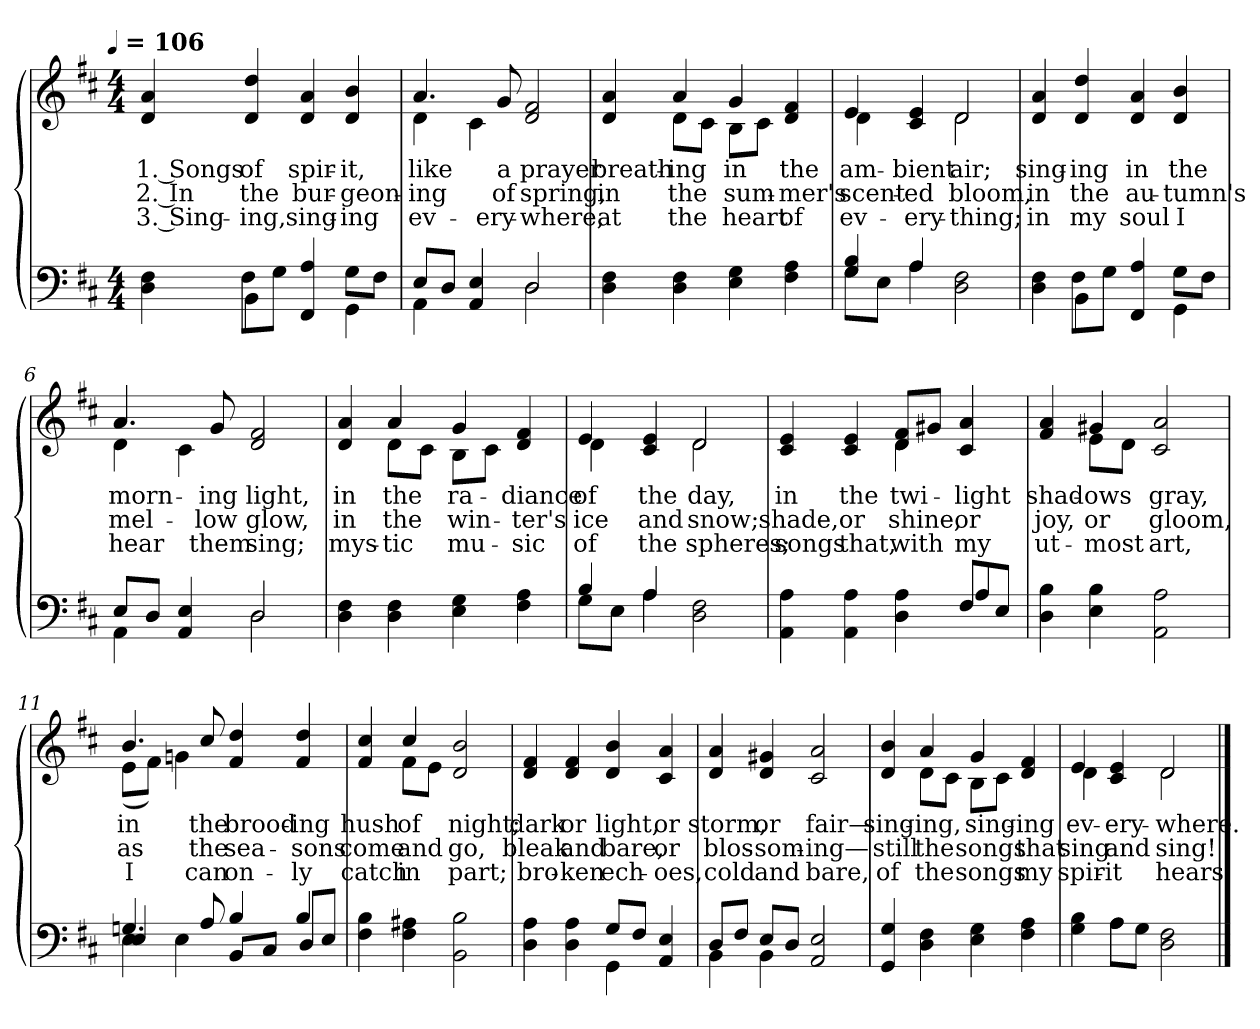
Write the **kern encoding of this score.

**kern	**kern	**text	**text	**text
*part1	*part1	*part1	*part1	*part1
*staff2	*staff1	*staff1	*staff1	*staff1
*clefF4	*clefG2	*	*	*
*k[f#c#]	*k[f#c#]	*	*	*
!!LO:TX:omd:t=[quarter] = 106
*M4/4	*M4/4	*	*	*
*MM106	*MM106	*	*	*
=1	=1	=1	=1	=1
*^	*	*	*	*
4D\ 4F#\	4ryy	4d/ 4a/	1. Songs	2. In	3. Sing-
4BB\	8F#L	4d/ 4dd/	of	the	-ing,
.	8GJ	.	.	.	.
4FF# 4A	4ryy	4d/ 4a/	spir-	bur-	sing-
4GG\	8GL	4d/ 4b/	-it,	-geon-	-ing
.	8F#J	.	.	.	.
=2	=2	=2	=2	=2	=2
*	*	*^	*	*	*
8EL	4AA\	4.a/	4d\	like	-ing	ev-
8DJ	.	.	.	.	.	.
4AA/ 4E/	4ryy	.	4c#\	.	.	.
.	.	8g/	.	a	of	-ery-
2D/	2D\	2d/ 2f#/	2ryy	prayer	spring,	-where,
*v	*v	*	*	*	*	*
=3	=3	=3	=3	=3	=3
4D\ 4F#\	4d/ 4a/	4ryy	breath-	in	at
4D\ 4F#\	4a/	8dL	-ing	the	the
.	.	8c#J	.	.	.
4E\ 4G\	4g/	8BL	in	sum-	heart
.	.	8c#J	.	.	.
4F#\ 4A\	4d/ 4f#/	4ryy	the	-mer's	of
!!LO:LB:g=z	!!
=4	=4	=4	=4	=4	=4
*^	*	*	*	*	*
4G/ 4B/	8GL	4e	4d	am-	scent-	ev-
.	8EJ	.	.	.	.	.
4A/	4A\	4c#/ 4e/	4ryy	-bient	-ed	-ery-
2D 2F#	2ryy	2d/	2d\	air;	bloom,	-thing;
*	*	*v	*v	*	*	*
=5	=5	=5	=5	=5	=5
4D\ 4F#\	4ryy	4d/ 4a/	sing-	in	in
4BB\	8F#L	4d/ 4dd/	-ing	the	my
.	8GJ	.	.	.	.
4FF# 4A	4ryy	4d/ 4a/	in	au-	soul
4GG\	8GL	4d/ 4b/	the	-tumn's	I
.	8F#J	.	.	.	.
=6	=6	=6	=6	=6	=6
*	*	*^	*	*	*
8EL	4AA\	4.a/	4d\	morn-	mel-	hear
8DJ	.	.	.	.	.	.
4AA/ 4E/	4ryy	.	4c#\	.	.	.
.	.	8g/	.	-ing	-low	them
2D/	2D\	2d/ 2f#/	2ryy	light,	glow,	sing;
*v	*v	*	*	*	*	*
!!LO:LB:g=z	!!
=7	=7	=7	=7	=7	=7
4D\ 4F#\	4d/ 4a/	4ryy	in	in	mys-
4D\ 4F#\	4a/	8dL	the	the	-tic
.	.	8c#J	.	.	.
4E\ 4G\	4g/	8BL	ra-	win-	mu-
.	.	8c#J	.	.	.
4F#\ 4A\	4d/ 4f#/	4ryy	-diance	-ter's	-sic
=8	=8	=8	=8	=8	=8
*^	*	*	*	*	*
4B/	8GL	4e	4d	of	ice	of
.	8EJ	.	.	.	.	.
4A/	4A\	4c#/ 4e/	4ryy	the	and	the
2D 2F#	2ryy	2d/	2d\	day,	snow;	spheres;
=9	=9	=9	=9	=9	=9	=9
4AA\ 4A\	2ryy	4c#/ 4e/	2ryy	in	shade,	songs
4AA\ 4A\	.	4c#/ 4e/	.	the	or	that,
4D\ 4A\	4ryy	8d 8f#L	4d\	twi-	shine,	with
.	.	8g#XJ	.	.	.	.
8F#L	4A/	4c#/ 4a/	4ryy	-light	or	my
8EJ	.	.	.	.	.	.
*v	*v	*	*	*	*	*
!!LO:PB:g=z	!!
=10	=10	=10	=10	=10	=10
4D\ 4B\	4f#/ 4a/	4ryy	shad-	joy,	ut-
4E\ 4B\	4g#X/	8eL	-ows	or	-most
.	.	8dJ	.	.	.
2AA\ 2A\	2c#/ 2a/	2ryy	gray,	gloom,	art,
=11	=11	=11	=11	=11	=11
*^	*	*	*	*	*
*	*^	*	*	*	*	*
4.Gn/	4E/	4E\	4.b/	(<8eL	in	as	I
.	.	.	.	8f#J)	.	.	.
.	4ryy	4E\	.	4gn\	.	.	.
8A/	.	.	8cc#/	.	the	the	can
4B/	2ryy	8BBL	4f#/ 4dd/	2ryy	brood-	sea-	on-
.	.	8C#J	.	.	.	.	.
4B/	.	8DL	4f#/ 4dd/	.	-ing	-sons	-ly
.	.	8EJ	.	.	.	.	.
*v	*v	*v	*	*	*	*	*
=12	=12	=12	=12	=12	=12
4F#\ 4B\	4f#/ 4cc#/	4ryy	hush	come	catch
4F#\ 4A#X\	4cc#/	8f#L	of	and	in
.	.	8eJ	.	.	.
2BB\ 2B\	2d/ 2b/	2ryy	night;	go,	part;
*	*v	*v	*	*	*
!!LO:LB:g=z
=13	=13	=13	=13	=13
*^	*	*	*	*
4D\ 4A\	2ryy	4d/ 4f#/	dark	bleak	bro-
4D\ 4A\	.	4d/ 4f#/	or	and	-ken
8GL	4GG\	4d/ 4b/	light,	bare,	ech-
8F#J	.	.	.	.	.
4AA/ 4E/	4ryy	4c#/ 4a/	or	or	-oes,
=14	=14	=14	=14	=14	=14
8DL	4BB\	4d/ 4a/	storm,	blos-	cold
8F#J	.	.	.	.	.
8EL	4BB\	4d/ 4g#X/	or	-som-	and
8DJ	.	.	.	.	.
2AA/ 2E/	2ryy	2c#/ 2a/	fair—	-ing—	bare,
*v	*v	*	*	*	*
=15	=15	=15	=15	=15
*	*^	*	*	*
4GG/ 4G/	4d/ 4b/	4ryy	sing-	still	of
4D\ 4F#\	4a/	8dL	-ing,	the	the
.	.	8c#J	.	.	.
4E\ 4G\	4g/	8BL	sing-	songs	songs
.	.	8c#J	.	.	.
4F#\ 4A\	4d/ 4f#/	4ryy	-ing	that	my
=16	=16	=16	=16	=16	=16
*^	*	*	*	*	*
4G\ 4B\	4ryy	4e	4d	ev-	sing	spir-
4A\	8AL	4c#/ 4e/	4ryy	-ery-	and	-it
.	8GJ	.	.	.	.	.
2D\ 2F#\	2ryy	2d/	2d\	-where.	sing!	hears.
*v	*v	*	*	*	*	*
*	*v	*v	*	*	*
==	==	==	==	==
*-	*-	*-	*-	*-
